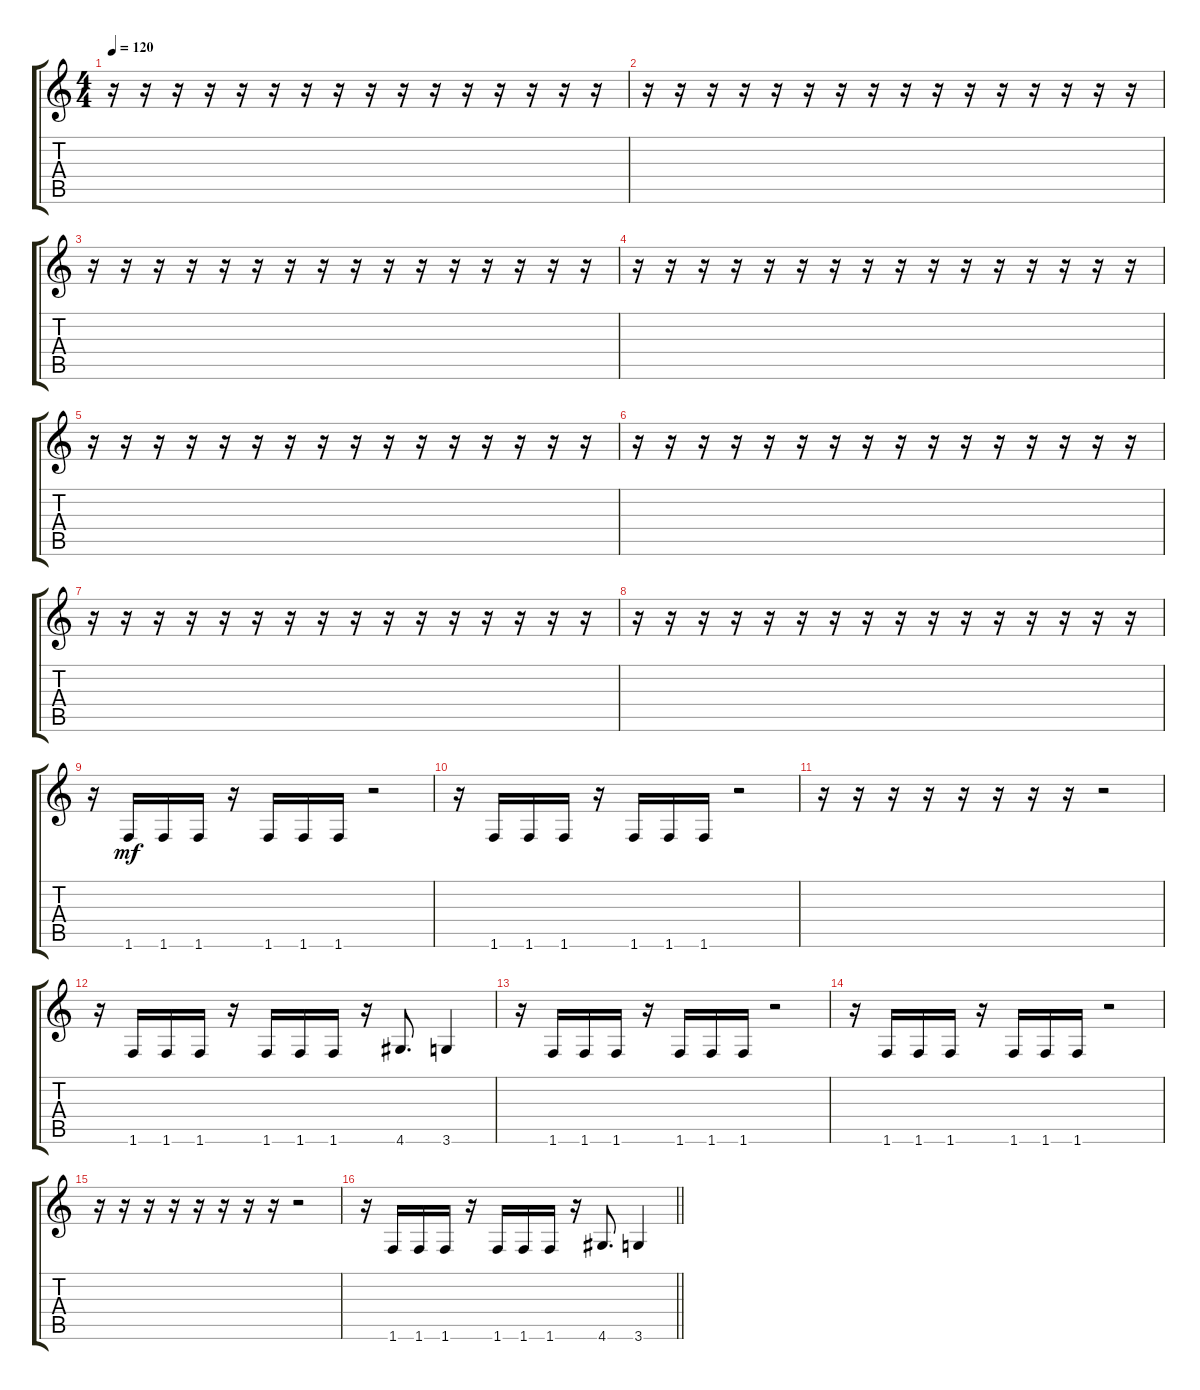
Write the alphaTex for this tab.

\track "" {instrument electricbassfinger}
\staff {score tabs}
\tuning (E4 B3 G3 D3 A2 E2) {hide}
\ts (4 4)
\tempo 120
\clef g2
\ks c
r.16{dy mf} r.16 r.16 r.16 r.16 r.16 r.16 r.16 r.16 r.16 r.16 r.16 r.16 r.16 r.16 r.16 |
r.16 r.16 r.16 r.16 r.16 r.16 r.16 r.16 r.16 r.16 r.16 r.16 r.16 r.16 r.16 r.16 |
r.16 r.16 r.16 r.16 r.16 r.16 r.16 r.16 r.16 r.16 r.16 r.16 r.16 r.16 r.16 r.16 |
r.16 r.16 r.16 r.16 r.16 r.16 r.16 r.16 r.16 r.16 r.16 r.16 r.16 r.16 r.16 r.16 |
r.16 r.16 r.16 r.16 r.16 r.16 r.16 r.16 r.16 r.16 r.16 r.16 r.16 r.16 r.16 r.16 |
r.16 r.16 r.16 r.16 r.16 r.16 r.16 r.16 r.16 r.16 r.16 r.16 r.16 r.16 r.16 r.16 |
r.16 r.16 r.16 r.16 r.16 r.16 r.16 r.16 r.16 r.16 r.16 r.16 r.16 r.16 r.16 r.16 |
r.16 r.16 r.16 r.16 r.16 r.16 r.16 r.16 r.16 r.16 r.16 r.16 r.16 r.16 r.16 r.16 |
r.16 1.6.16 1.6.16 1.6.16 r.16 1.6.16 1.6.16 1.6.16 r.2 |
r.16 1.6.16 1.6.16 1.6.16 r.16 1.6.16 1.6.16 1.6.16 r.2 |
r.16 r.16 r.16 r.16 r.16 r.16 r.16 r.16 r.2 |
r.16 1.6.16 1.6.16 1.6.16 r.16 1.6.16 1.6.16 1.6.16 r.16 4.6.8{d} 3.6.4 |
r.16 1.6.16 1.6.16 1.6.16 r.16 1.6.16 1.6.16 1.6.16 r.2 |
r.16 1.6.16 1.6.16 1.6.16 r.16 1.6.16 1.6.16 1.6.16 r.2 |
r.16 r.16 r.16 r.16 r.16 r.16 r.16 r.16 r.2 |
\barLineRight lightlight
r.16 1.6.16 1.6.16 1.6.16 r.16 1.6.16 1.6.16 1.6.16 r.16 4.6.8{d} 3.6.4
